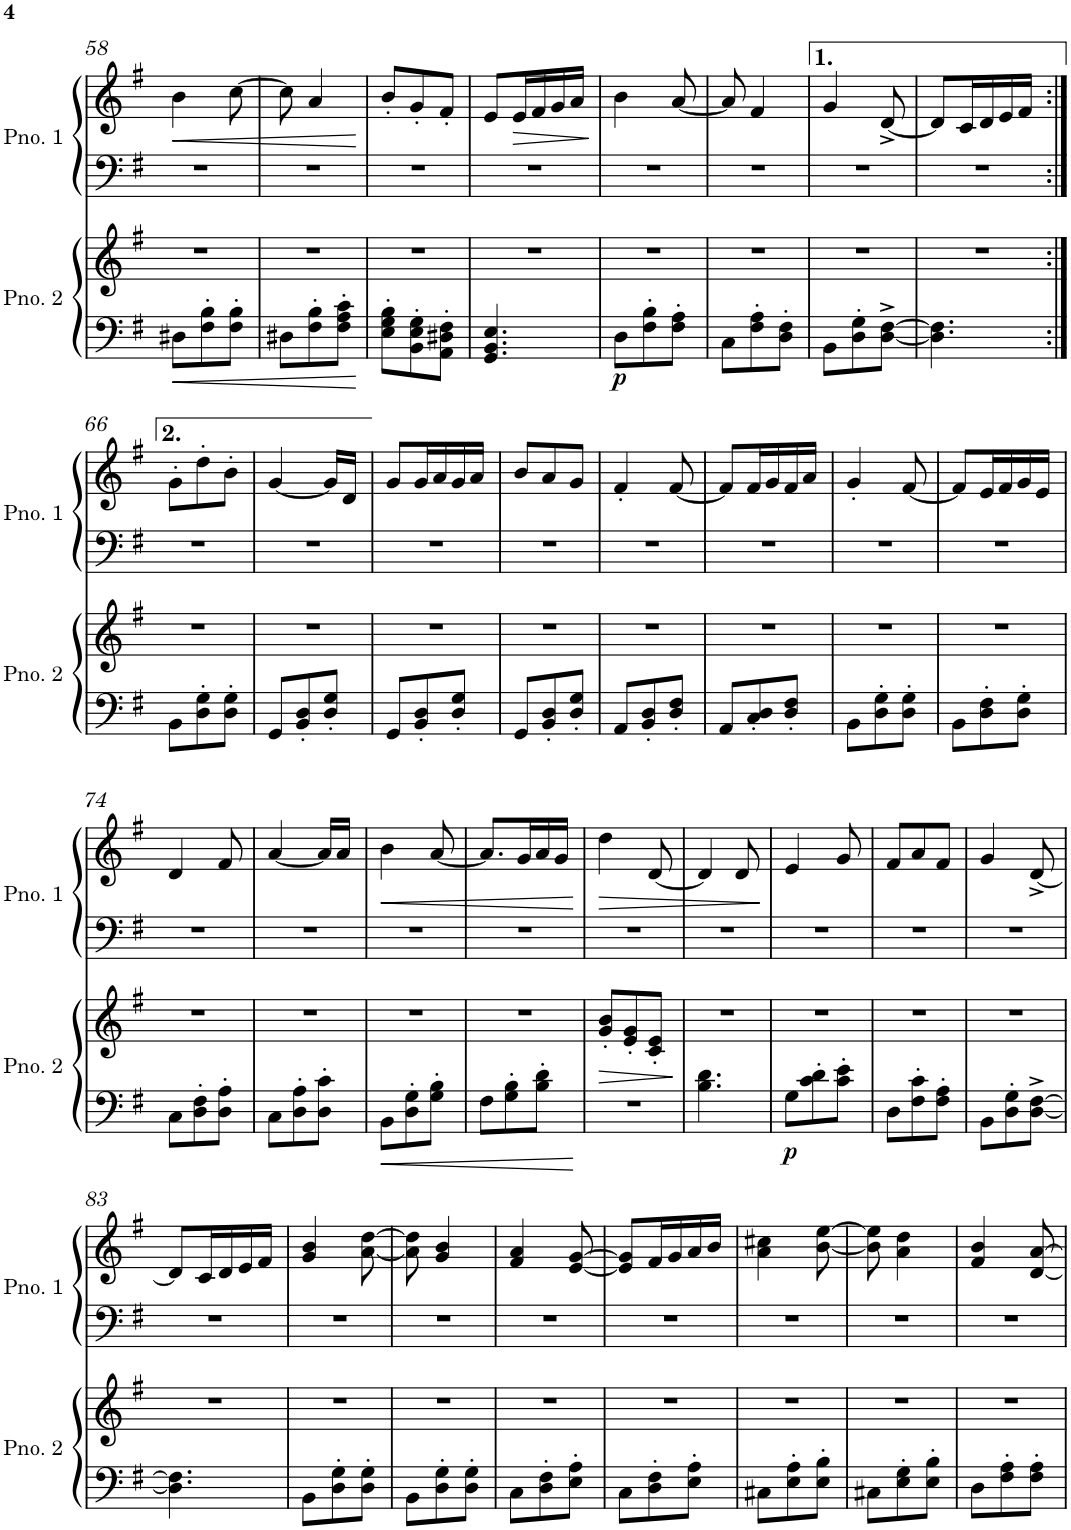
**kern	**kern	**dynam	**kern	**kern	**dynam
*part2	*part2	*part2	*part1	*part1	*part1
*staff4	*staff3	*staff3/4	*staff2	*staff1	*staff1/2
*I"Piano 2	*	*	*I"Piano 1	*	*
*I'Pno. 2	*	*	*I'Pno. 1	*	*
!!LO:PB:g=z
*clefF4	*clefG2	*	*clefF4	*clefG2	*
*k[f#]	*k[f#]	*	*k[f#]	*k[f#]	*
*M3/8	*M3/8	*	*M3/8	*M3/8	*
=58	=58	=58	=58	=58	=58
!	!	!	!	!	!LO:HP:b
8D#X\L	4.r	.	4.r	4b\	<
8F#\' 8B\'	.	.	.	.	.
8F#\' 8B\'J	.	.	.	[8cc\	.
=59	=59	=59	=59	=59	=59
8D#X\L	4.r	.	4.r	8cc\]	.
8F#\' 8B\'	.	.	.	4a/	.
8F#\' 8A\' 8c\'J	.	.	.	.	.
.	.	.	.	.	[
=60	=60	=60	=60	=60	=60
8E\' 8G\' 8B\'L	4.r	.	4.r	8b'/L	.
8BB\' 8E\' 8G\'	.	.	.	8g'/	.
8AA\' 8D#X\' 8F#\'J	.	.	.	8f#'/J	.
=61	=61	=61	=61	=61	=61
4.GG/ 4.BB/ 4.E/	4.r	.	4.r	8e/L	.
!	!	!	!	!	!LO:HP:b
.	.	.	.	16e/L	>
.	.	.	.	16f#/	.
.	.	.	.	16g/	.
.	.	.	.	16a/JJ	.
.	.	.	.	.	]
=62	=62	=62	=62	=62	=62
!	!	!LO:DY:b=2	!	!	!
8D\L	4.r	p	4.r	4b\	.
8F#\' 8B\'	.	.	.	.	.
8F#\' 8A\'J	.	.	.	[8a/	.
=63	=63	=63	=63	=63	=63
8C\L	4.r	.	4.r	8a/]	.
8F#\' 8A\'	.	.	.	4f#/	.
8D\' 8F#\'J	.	.	.	.	.
=64	=64	=64	=64	=64	=64
8BB\L	4.r	.	4.r	4g/	.
8D\' 8G\'	.	.	.	.	.
[8D\^ [8F#\^J	.	.	.	[8d^/	.
=65	=65	=65	=65	=65	=65
4.D\] 4.F#\]	4.r	.	4.r	8d/L]	.
.	.	.	.	16c/L	.
.	.	.	.	16d/	.
.	.	.	.	16e/	.
.	.	.	.	16f#/JJ	.
!!LO:LB:g=z
=66:|!	=66:|!	=66:|!	=66:|!	=66:|!	=66:|!
8BB\L	4.r	.	4.r	8g'\L	.
8D\' 8G\'	.	.	.	8dd'\	.
8D\' 8G\'J	.	.	.	8b'\J	.
=67	=67	=67	=67	=67	=67
8GG/L	4.r	.	4.r	[4g/	.
8BB/' 8D/'	.	.	.	.	.
8D/' 8G/'J	.	.	.	16g/LL]	.
.	.	.	.	16d/JJ	.
=68	=68	=68	=68	=68	=68
8GG/L	4.r	.	4.r	8g/L	.
8BB/' 8D/'	.	.	.	16g/L	.
.	.	.	.	16a/	.
8D/' 8G/'J	.	.	.	16g/	.
.	.	.	.	16a/JJ	.
=69	=69	=69	=69	=69	=69
8GG/L	4.r	.	4.r	8b/L	.
8BB/' 8D/'	.	.	.	8a/	.
8D/' 8G/'J	.	.	.	8g/J	.
=70	=70	=70	=70	=70	=70
8AA/L	4.r	.	4.r	4f#'/	.
8BB/' 8D/'	.	.	.	.	.
8D/' 8F#/'J	.	.	.	[8f#/	.
=71	=71	=71	=71	=71	=71
8AA/L	4.r	.	4.r	8f#/L]	.
8C/' 8D/'	.	.	.	16f#/L	.
.	.	.	.	16g/	.
8D/' 8F#/'J	.	.	.	16f#/	.
.	.	.	.	16a/JJ	.
=72	=72	=72	=72	=72	=72
8BB\L	4.r	.	4.r	4g'/	.
8D\' 8G\'	.	.	.	.	.
8D\' 8G\'J	.	.	.	[8f#/	.
=73	=73	=73	=73	=73	=73
8BB\L	4.r	.	4.r	8f#/L]	.
8D\' 8F#\'	.	.	.	16e/L	.
.	.	.	.	16f#/	.
8D\' 8G\'J	.	.	.	16g/	.
.	.	.	.	16e/JJ	.
!!LO:LB:g=z
=74	=74	=74	=74	=74	=74
8C\L	4.r	.	4.r	4d/	.
8D\' 8F#\'	.	.	.	.	.
8D\' 8A\'J	.	.	.	8f#/	.
=75	=75	=75	=75	=75	=75
8C\L	4.r	.	4.r	[4a/	.
8D\' 8A\'	.	.	.	.	.
8D\' 8c\'J	.	.	.	16a/LL]	.
.	.	.	.	16a/JJ	.
=76	=76	=76	=76	=76	=76
!	!	!	!	!	!LO:HP:b
8BB\L	4.r	.	4.r	4b\	<
8D\' 8G\'	.	.	.	.	.
8G\' 8B\'J	.	.	.	[8a/	.
=77	=77	=77	=77	=77	=77
8F#\L	4.r	.	4.r	8.a/L]	.
8G\' 8B\'	.	.	.	.	.
.	.	.	.	16g/L	.
8B\' 8d\'J	.	.	.	16a/	.
.	.	.	.	16g/JJ	.
.	.	.	.	.	[
=78	=78	=78	=78	=78	=78
!	!	!LO:HP:b	!	!	!LO:HP:b
4.r	8g/' 8b/'L	>	4.r	4dd\	>
.	8e/' 8g/'	.	.	.	.
.	8c/' 8e/'J	.	.	[8d/	.
.	.	]	.	.	.
=79	=79	=79	=79	=79	=79
4.B\ 4.d\	4.r	.	4.r	4d/]	.
.	.	.	.	8d/	.
.	.	.	.	.	]
=80	=80	=80	=80	=80	=80
!	!	!LO:DY:b=2	!	!	!
8G\L	4.r	p	4.r	4e/	.
8c\' 8d\'	.	.	.	.	.
8c\' 8e\'J	.	.	.	8g/	.
=81	=81	=81	=81	=81	=81
8D\L	4.r	.	4.r	8f#/L	.
8F#\' 8c\'	.	.	.	8a/	.
8F#\' 8A\'J	.	.	.	8f#/J	.
=82	=82	=82	=82	=82	=82
8BB\L	4.r	.	4.r	4g/	.
8D\' 8G\'	.	.	.	.	.
[8D\^ [8F#\^J	.	.	.	[8d^/	.
!!LO:LB:g=z
=83	=83	=83	=83	=83	=83
4.D\] 4.F#\]	4.r	.	4.r	8d/L]	.
.	.	.	.	16c/L	.
.	.	.	.	16d/	.
.	.	.	.	16e/	.
.	.	.	.	16f#/JJ	.
=84	=84	=84	=84	=84	=84
8BB\L	4.r	.	4.r	4g/ 4b/	.
8D\' 8G\'	.	.	.	.	.
8D\' 8G\'J	.	.	.	[8a\ [8dd\	.
=85	=85	=85	=85	=85	=85
8BB\L	4.r	.	4.r	8a\] 8dd\]	.
8D\' 8G\'	.	.	.	4g/ 4b/	.
8D\' 8G\'J	.	.	.	.	.
=86	=86	=86	=86	=86	=86
8C\L	4.r	.	4.r	4f#/ 4a/	.
8D\' 8F#\'	.	.	.	.	.
8E\' 8A\'J	.	.	.	[8e/ [8g/	.
=87	=87	=87	=87	=87	=87
8C\L	4.r	.	4.r	8e/] 8g/]L	.
8D\' 8F#\'	.	.	.	16f#/L	.
.	.	.	.	16g/	.
8E\' 8A\'J	.	.	.	16a/	.
.	.	.	.	16b/JJ	.
=88	=88	=88	=88	=88	=88
8C#X\L	4.r	.	4.r	4a\ 4cc#X\	.
8E\' 8A\'	.	.	.	.	.
8E\' 8B\'J	.	.	.	[8b\ [8ee\	.
=89	=89	=89	=89	=89	=89
8C#X\L	4.r	.	4.r	8b\] 8ee\]	.
8E\' 8G\'	.	.	.	4a\ 4dd\	.
8E\' 8B\'J	.	.	.	.	.
=90	=90	=90	=90	=90	=90
8D\L	4.r	.	4.r	4f#/ 4b/	.
8F#\' 8A\'	.	.	.	.	.
8F#\' 8A\'J	.	.	.	[8d/ [8a/	.
=	=	=	=	=	=
*-	*-	*-	*-	*-	*-
